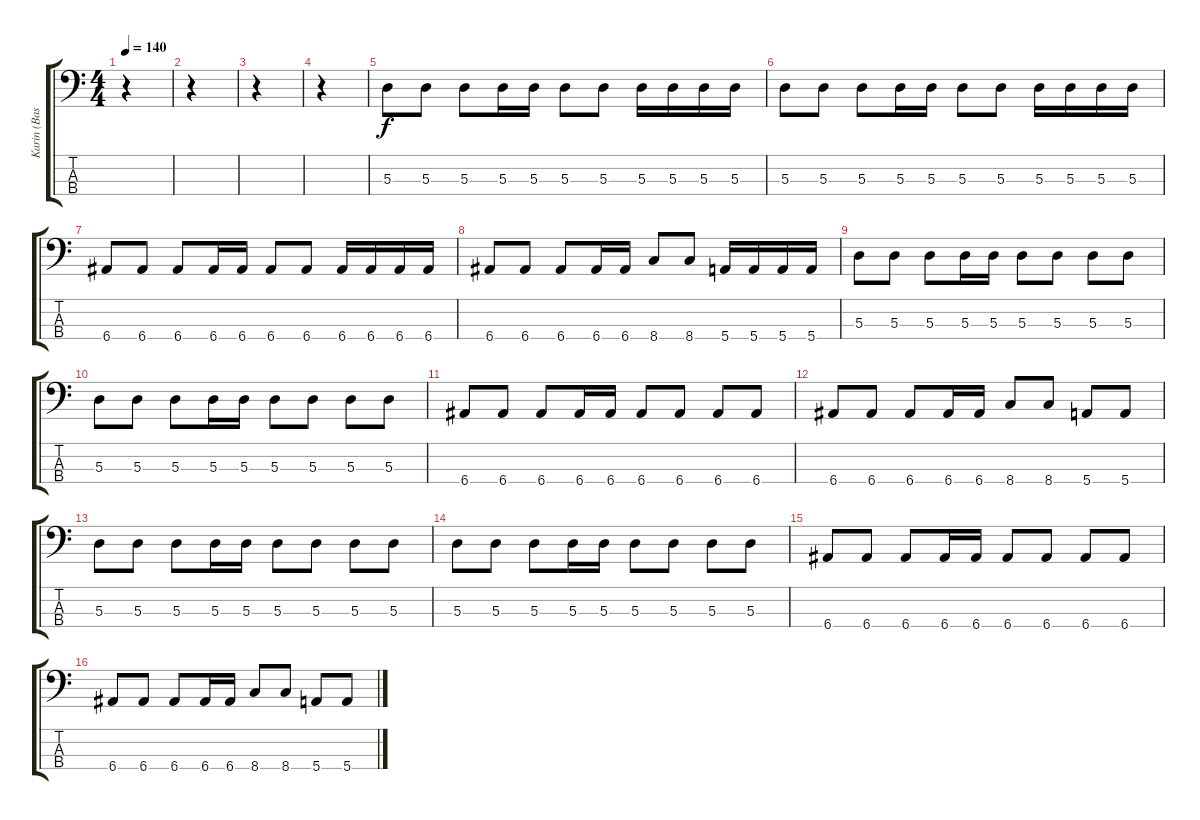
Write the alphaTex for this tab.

\track ("Karin (Bass)" "Karin (Bas") {instrument electricbassfinger}
\staff {score tabs}
\tuning (G2 D2 A1 E1) {hide}
\ts (4 4)
\tempo 140
\clef f4
\ks c
r.4{dy f instrument electricbassfinger} |
r.4 |
r.4 |
r.4 |
5.3.8 5.3.8 5.3.8 5.3.16 5.3.16 5.3.8 5.3.8 5.3.16 5.3.16 5.3.16 5.3.16 |
5.3.8 5.3.8 5.3.8 5.3.16 5.3.16 5.3.8 5.3.8 5.3.16 5.3.16 5.3.16 5.3.16 |
6.4.8 6.4.8 6.4.8 6.4.16 6.4.16 6.4.8 6.4.8 6.4.16 6.4.16 6.4.16 6.4.16 |
6.4.8 6.4.8 6.4.8 6.4.16 6.4.16 8.4.8 8.4.8 5.4.16 5.4.16 5.4.16 5.4.16 |
5.3.8 5.3.8 5.3.8 5.3.16 5.3.16 5.3.8 5.3.8 5.3.8 5.3.8 |
5.3.8 5.3.8 5.3.8 5.3.16 5.3.16 5.3.8 5.3.8 5.3.8 5.3.8 |
6.4.8 6.4.8 6.4.8 6.4.16 6.4.16 6.4.8 6.4.8 6.4.8 6.4.8 |
6.4.8 6.4.8 6.4.8 6.4.16 6.4.16 8.4.8 8.4.8 5.4.8 5.4.8 |
5.3.8 5.3.8 5.3.8 5.3.16 5.3.16 5.3.8 5.3.8 5.3.8 5.3.8 |
5.3.8 5.3.8 5.3.8 5.3.16 5.3.16 5.3.8 5.3.8 5.3.8 5.3.8 |
6.4.8 6.4.8 6.4.8 6.4.16 6.4.16 6.4.8 6.4.8 6.4.8 6.4.8 |
6.4.8 6.4.8 6.4.8 6.4.16 6.4.16 8.4.8 8.4.8 5.4.8 5.4.8
